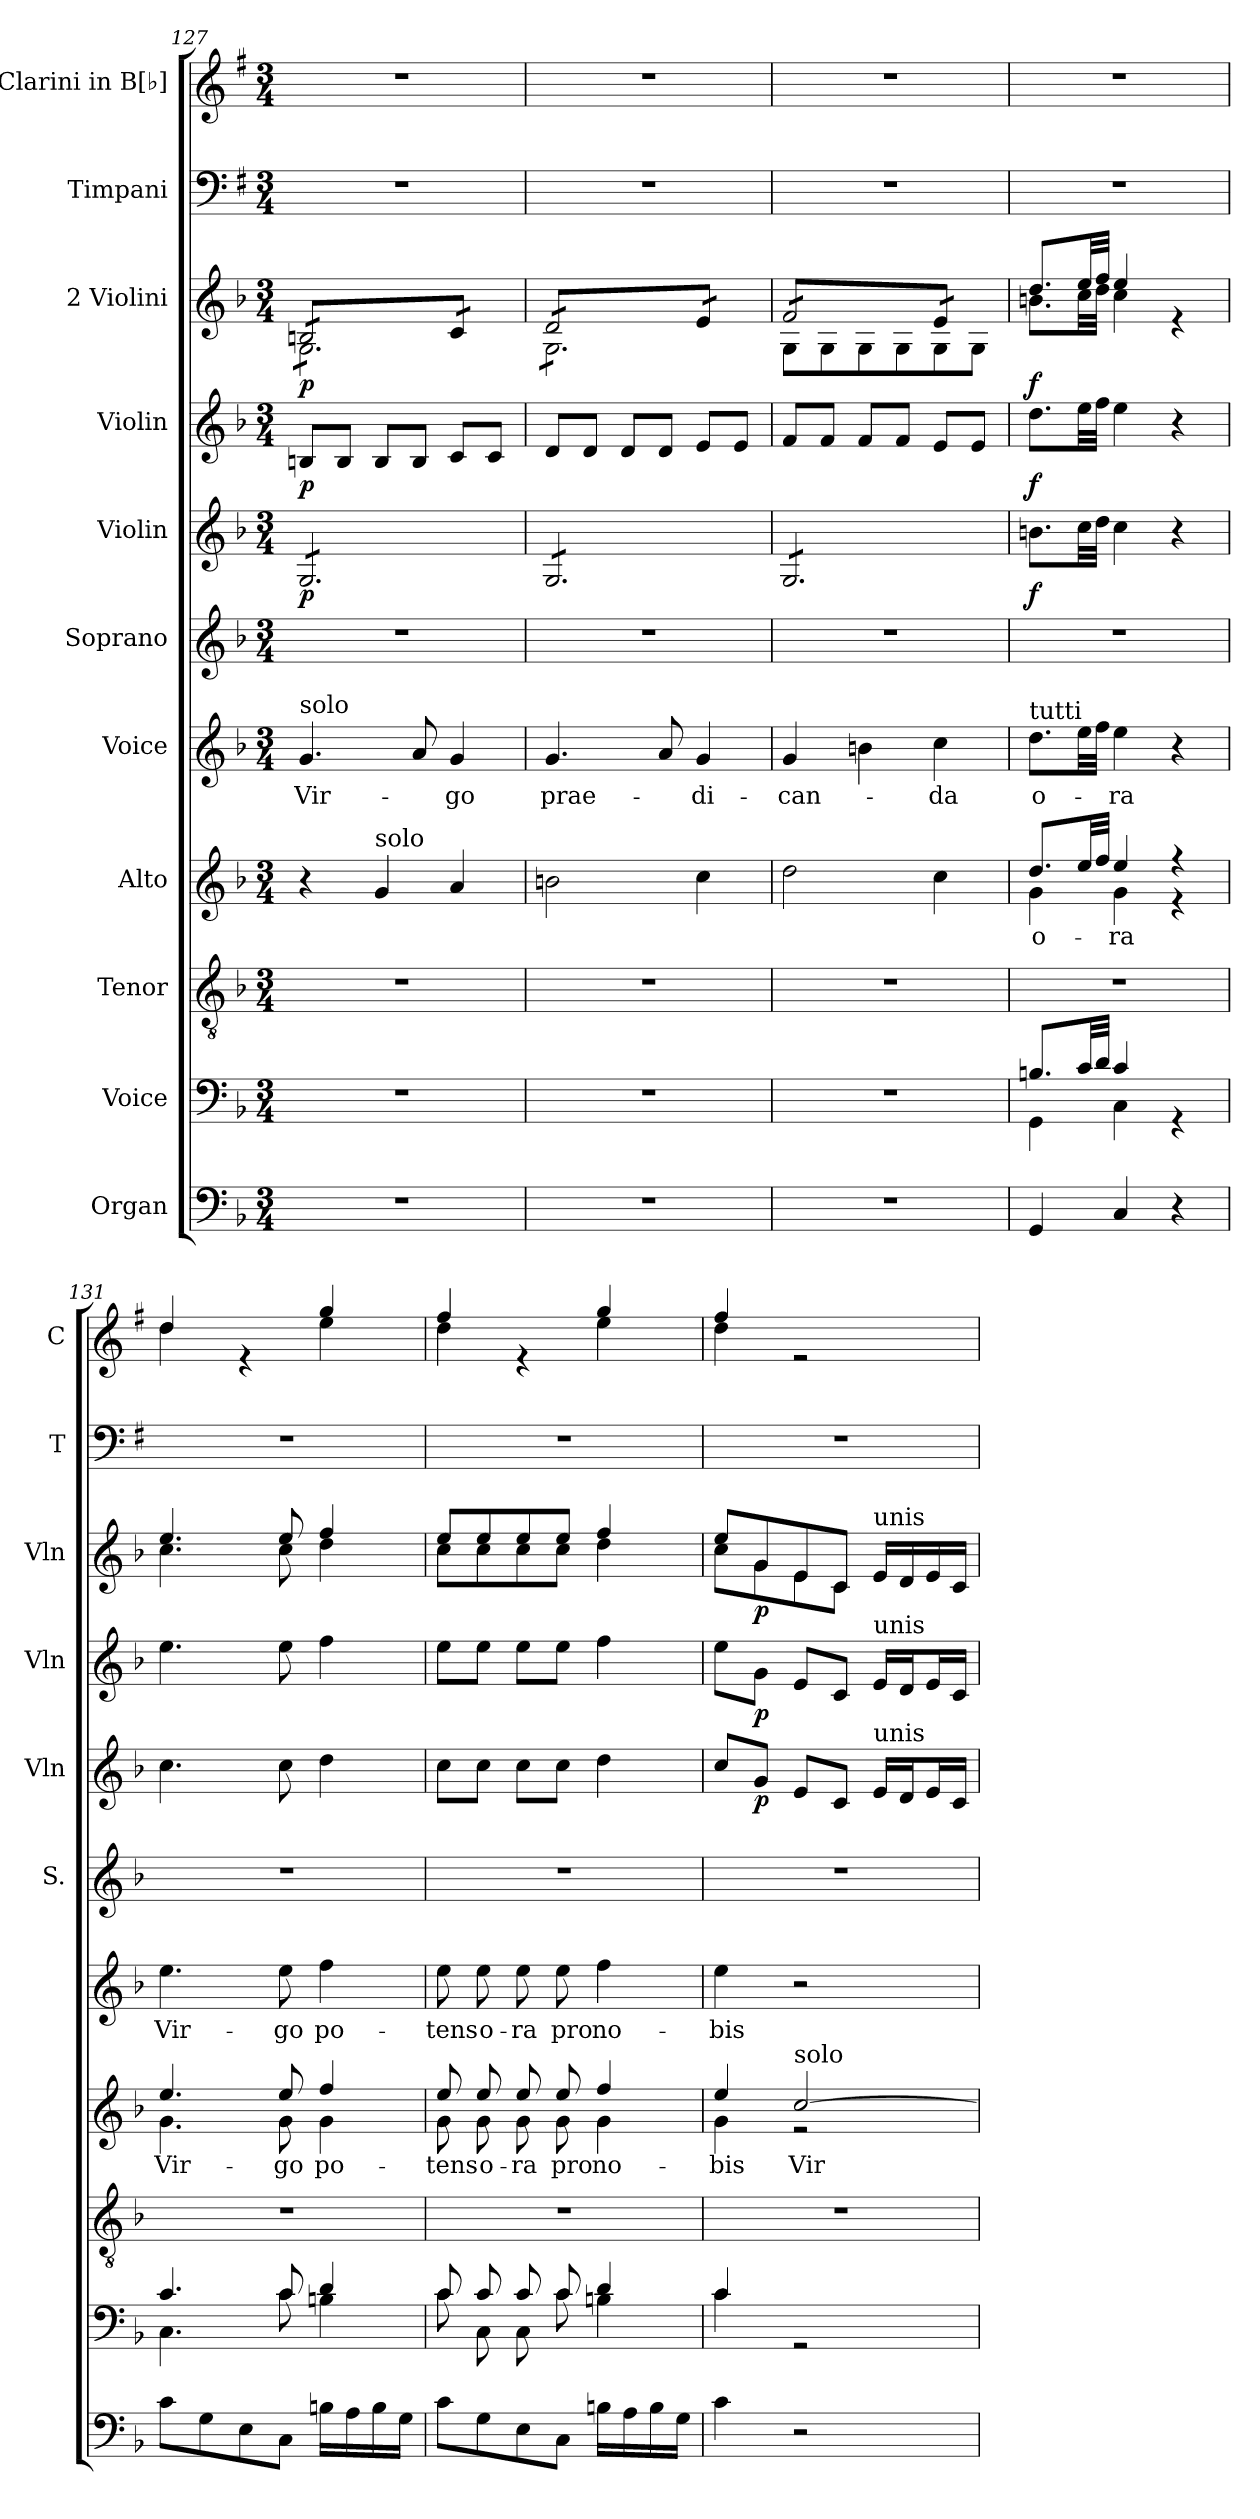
**kern	**kern	**kern	**kern	**text	**kern	**text	**kern	**kern	**dynam	**kern	**dynam	**kern	**dynam	**kern	**kern
*part11	*part10	*part9	*part8	*part8	*part7	*part7	*part6	*part5	*part5	*part4	*part4	*part3	*part3	*part2	*part1
*staff11	*staff10	*staff9	*staff8	*staff8	*staff7	*staff7	*staff6	*staff5	*staff5	*staff4	*staff4	*staff3	*staff3	*staff2	*staff1
*I"Organ	*I"Voice	*I"Tenor	*I"Alto	*	*I"Voice	*	*I"Soprano	*I"Violin	*	*I"Violin	*	*I"2 Violini	*	*I"Timpani	*I"Clarini in B[♭]
*	*	*	*	*	*	*	*I'S.	*I'Vln	*	*I'Vln	*	*I'Vln	*	*I'T	*I'C
*clefF4	*clefF4	*clefGv2	*clefG2	*	*clefG2	*	*clefG2	*clefG2	*	*clefG2	*	*clefG2	*	*clefF4	*clefG2
*	*	*	*	*	*	*	*	*	*	*	*	*	*	*ITrd1c2	*ITrd1c2
*k[b-]	*k[b-]	*k[b-]	*k[b-]	*	*k[b-]	*	*k[b-]	*k[b-]	*	*k[b-]	*	*k[b-]	*	*k[b-]	*k[b-]
*M3/4	*M3/4	*M3/4	*M3/4	*	*M3/4	*	*M3/4	*M3/4	*	*M3/4	*	*M3/4	*	*M3/4	*M3/4
=127	=127	=127	=127	=127	=127	=127	=127	=127	=127	=127	=127	=127	=127	=127	=127
!	!	!	!	!	!LO:TX:a:t=solo	!	!	!	!	!	!	!	!	!	!
!	!	!	!	!	!	!LO:LY:b	!	!	!LO:DY:b	!	!LO:DY:b	!	!LO:DY:b	!	!
*	*	*	*	*	*	*	*	*	*	*	*	*^	*	*	*
*	*	*	*	*	*	*	*	*tremolo	*	*	*	*	*	*	*	*
*	*	*	*	*	*	*	*	*	*	*	*	*tremolo	*	*	*	*
2.r	2.r	2.r	4r	.	4.g/	Vir-	2.r	8G/L	p	8Bn/L	p	8Bn/L	8G\L	p	2.r	2.r
.	.	.	.	.	.	.	.	8G/	.	8B/J	.	8B/	8G\	.	.	.
!	!	!	!LO:TX:a:t=solo	!	!	!	!	!	!	!	!	!	!	!	!	!
.	.	.	4g/	.	.	.	.	8G/	.	8B/L	.	8B/	8G\	.	.	.
.	.	.	.	.	8a/	.	.	8G/	.	8B/J	.	8B/	8G\	.	.	.
!	!	!	!	!	!	!LO:LY:b	!	!	!	!	!	!	!	!	!	!
.	.	.	4a/	.	4g/	-go	.	8G/	.	8c/L	.	8c/	8G\	.	.	.
.	.	.	.	.	.	.	.	8G/J	.	8c/J	.	8c/J	8G\J	.	.	.
=128	=128	=128	=128	=128	=128	=128	=128	=128	=128	=128	=128	=128	=128	=128	=128	=128
!	!	!	!	!	!	!LO:LY:b	!	!	!	!	!	!	!	!	!	!
2.r	2.r	2.r	2bn\	.	4.g/	prae-	2.r	8G/L	.	8d/L	.	8d/L	8G\L	.	2.r	2.r
.	.	.	.	.	.	.	.	8G/	.	8d/J	.	8d/	8G\	.	.	.
.	.	.	.	.	.	.	.	8G/	.	8d/L	.	8d/	8G\	.	.	.
.	.	.	.	.	8a/	.	.	8G/	.	8d/J	.	8d/	8G\	.	.	.
!	!	!	!	!	!	!LO:LY:b	!	!	!	!	!	!	!	!	!	!
.	.	.	4cc\	.	4g/	-di-	.	8G/	.	8e/L	.	8e/	8G\	.	.	.
.	.	.	.	.	.	.	.	8G/J	.	8e/J	.	8e/J	8G\J	.	.	.
!!LO:LB:g=z
=129	=129	=129	=129	=129	=129	=129	=129	=129	=129	=129	=129	=129	=129	=129	=129	=129
!	!	!	!	!	!	!LO:LY:b	!	!	!	!	!	!	!	!	!	!
2.r	2.r	2.r	2dd\	.	4g/	-can-	2.r	8G/L	.	8f/L	.	8f/L	8G\L	.	2.r	2.r
.	.	.	.	.	.	.	.	8G/	.	8f/J	.	8f/	8G\	.	.	.
.	.	.	.	.	4bn\	.	.	8G/	.	8f/L	.	8f/	8G\	.	.	.
.	.	.	.	.	.	.	.	8G/	.	8f/J	.	8f/	8G\	.	.	.
!	!	!	!	!	!	!LO:LY:b	!	!	!	!	!	!	!	!	!	!
.	.	.	4cc\	.	4cc\	-da	.	8G/	.	8e/L	.	8e/	8G\	.	.	.
.	.	.	.	.	.	.	.	8G/J	.	8e/J	.	8e/J	8G\J	.	.	.
*	*	*	*	*	*	*	*	*	*	*	*	*Xtremolo	*	*	*	*
*	*	*	*	*	*	*	*	*Xtremolo	*	*	*	*	*	*	*	*
=130	=130	=130	=130	=130	=130	=130	=130	=130	=130	=130	=130	=130	=130	=130	=130	=130
*	*^	*	*	*	*	*	*	*	*	*	*	*	*	*	*	*
!	!	!	!	!	!	!LO:TX:a:t=tutti	!	!	!	!	!	!	!	!	!	!	!
!	!	!	!	!LO:TX:a:t=tutti	!	!	!	!	!	!	!	!	!	!	!	!	!
!	!	!	!	!	!LO:LY:b	!	!LO:LY:b	!	!	!LO:DY:b	!	!LO:DY:b	!	!	!LO:DY:b	!	!
*	*	*	*	*^	*	*	*	*	*	*	*	*	*	*	*	*	*
4GG/	8.Bn/L	4GG\	2.r	8.dd/L	4g\	o-	8.dd\L	o-	2.r	8.bn\L	f	8.dd\L	f	8.dd/L	8.bn\L	f	2.r	2.r
.	32c/LL	.	.	32ee/LL	.	.	32ee\LL	.	.	32cc\LL	.	32ee\LL	.	32ee/LL	32cc\LL	.	.	.
.	32d/JJJ	.	.	32ff/JJJ	.	.	32ff\JJJ	.	.	32dd\JJJ	.	32ff\JJJ	.	32ff/JJJ	32dd\JJJ	.	.	.
!	!	!	!	!	!	!LO:LY:b	!	!LO:LY:b	!	!	!	!	!	!	!	!	!	!
4C/	4c/	4C\	.	4ee/	4g\	-ra	4ee\	-ra	.	4cc\	.	4ee\	.	4ee/	4cc\	.	.	.
4r	4rGG	4ryy	.	4r	4r	.	4r	.	.	4r	.	4r	.	4re	4ryy	.	.	.
=131	=131	=131	=131	=131	=131	=131	=131	=131	=131	=131	=131	=131	=131	=131	=131	=131	=131	=131
!	!	!	!	!	!	!LO:LY:b	!	!LO:LY:b	!	!	!	!	!	!	!	!	!	!
*	*	*	*	*	*	*	*	*	*	*	*	*	*	*	*	*	*	*^
8c\L	4.c/	4.C\	2.r	4.ee/	4.g\	Vir-	4.ee\	Vir-	2.r	4.cc\	.	4.ee\	.	4.ee/	4.cc\	.	2.r	4cc/	4cc\
8G\	.	.	.	.	.	.	.	.	.	.	.	.	.	.	.	.	.	.	.
8E\	.	.	.	.	.	.	.	.	.	.	.	.	.	.	.	.	.	4re	4ryy
!	!	!	!	!	!	!LO:LY:b	!	!LO:LY:b	!	!	!	!	!	!	!	!	!	!	!
8C\J	8c/	8c\	.	8ee/	8g\	-go	8ee\	-go	.	8cc\	.	8ee\	.	8ee/	8cc\	.	.	.	.
!	!	!	!	!	!	!LO:LY:b	!	!LO:LY:b	!	!	!	!	!	!	!	!	!	!	!
16Bn\LL	4d/	4Bn\	.	4ff/	4g\	po-	4ff\	po-	.	4dd\	.	4ff\	.	4ff/	4dd\	.	.	4ff/	4dd\
16A\	.	.	.	.	.	.	.	.	.	.	.	.	.	.	.	.	.	.	.
16B\	.	.	.	.	.	.	.	.	.	.	.	.	.	.	.	.	.	.	.
16G\JJ	.	.	.	.	.	.	.	.	.	.	.	.	.	.	.	.	.	.	.
=132	=132	=132	=132	=132	=132	=132	=132	=132	=132	=132	=132	=132	=132	=132	=132	=132	=132	=132	=132
!	!	!	!	!	!	!LO:LY:b	!	!LO:LY:b	!	!	!	!	!	!	!	!	!	!	!
8c\L	8c/	8c\	2.r	8ee/	8g\	-tens	8ee\	-tens	2.r	8cc\L	.	8ee\L	.	8ee/L	8cc\L	.	2.r	4ee/	4cc\
!	!	!	!	!	!	!LO:LY:b	!	!LO:LY:b	!	!	!	!	!	!	!	!	!	!	!
8G\	8c/	8C\	.	8ee/	8g\	o-	8ee\	o-	.	8cc\J	.	8ee\J	.	8ee/	8cc\	.	.	.	.
!	!	!	!	!	!	!LO:LY:b	!	!LO:LY:b	!	!	!	!	!	!	!	!	!	!	!
8E\	8c/	8C\	.	8ee/	8g\	-ra	8ee\	-ra	.	8cc\L	.	8ee\L	.	8ee/	8cc\	.	.	4re	4ryy
!	!	!	!	!	!	!LO:LY:b	!	!LO:LY:b	!	!	!	!	!	!	!	!	!	!	!
8C\J	8c/	8c\	.	8ee/	8g\	pro	8ee\	pro	.	8cc\J	.	8ee\J	.	8ee/J	8cc\J	.	.	.	.
!	!	!	!	!	!	!LO:LY:b	!	!LO:LY:b	!	!	!	!	!	!	!	!	!	!	!
16Bn\LL	4d/	4Bn\	.	4ff/	4g\	no-	4ff\	no-	.	4dd\	.	4ff\	.	4ff/	4dd\	.	.	4ff/	4dd\
16A\	.	.	.	.	.	.	.	.	.	.	.	.	.	.	.	.	.	.	.
16B\	.	.	.	.	.	.	.	.	.	.	.	.	.	.	.	.	.	.	.
16G\JJ	.	.	.	.	.	.	.	.	.	.	.	.	.	.	.	.	.	.	.
=133	=133	=133	=133	=133	=133	=133	=133	=133	=133	=133	=133	=133	=133	=133	=133	=133	=133	=133	=133
!	!	!	!	!	!	!LO:LY:b	!	!LO:LY:b	!	!	!	!	!	!	!	!	!	!	!
4c\	4c/	4c\	2.r	4ee/	4g\	-bis	4ee\	-bis	2.r	8cc/L	.	8ee\L	.	8ee/L	8cc\L	.	2.r	4ee/	4cc\
!	!	!	!	!	!	!	!	!	!	!	!LO:DY:b	!	!LO:DY:b	!	!	!LO:DY:b	!	!	!
.	.	.	.	.	.	.	.	.	.	8g/J	p	8g\J	p	8g/	8g\	p	.	.	.
!	!	!	!	!LO:TX:a:t=solo	!	!	!	!	!	!	!	!	!	!	!	!	!	!	!
!	!	!	!	!	!	!LO:LY:b	!	!	!	!	!	!	!	!	!	!	!	!	!
2r	2rGG	2ryy	.	[2cc/	2r	Vir-	2r	.	.	8e/L	.	8e/L	.	8e/	8e\	.	.	2re	2ryy
.	.	.	.	.	.	.	.	.	.	8c/J	.	8c/J	.	8c/J	8c\J	.	.	.	.
!	!	!	!	!	!	!	!	!	!	!	!	!	!	!LO:TX:a:t=unis	!	!	!	!	!
!	!	!	!	!	!	!	!	!	!	!	!	!LO:TX:a:t=unis	!	!	!	!	!	!	!
!	!	!	!	!	!	!	!	!	!	!LO:TX:a:t=unis	!	!	!	!	!	!	!	!	!
.	.	.	.	.	.	.	.	.	.	16e/LL	.	16e/LL	.	16e/LL	4ryy	.	.	.	.
.	.	.	.	.	.	.	.	.	.	16d/J	.	16d/J	.	16d/	.	.	.	.	.
.	.	.	.	.	.	.	.	.	.	16e/L	.	16e/L	.	16e/	.	.	.	.	.
.	.	.	.	.	.	.	.	.	.	16c/JJ	.	16c/JJ	.	16c/JJ	.	.	.	.	.
*	*v	*v	*	*v	*v	*	*	*	*	*	*	*	*	*v	*v	*	*	*v	*v
=	=	=	=	=	=	=	=	=	=	=	=	=	=	=	=
*-	*-	*-	*-	*-	*-	*-	*-	*-	*-	*-	*-	*-	*-	*-	*-
